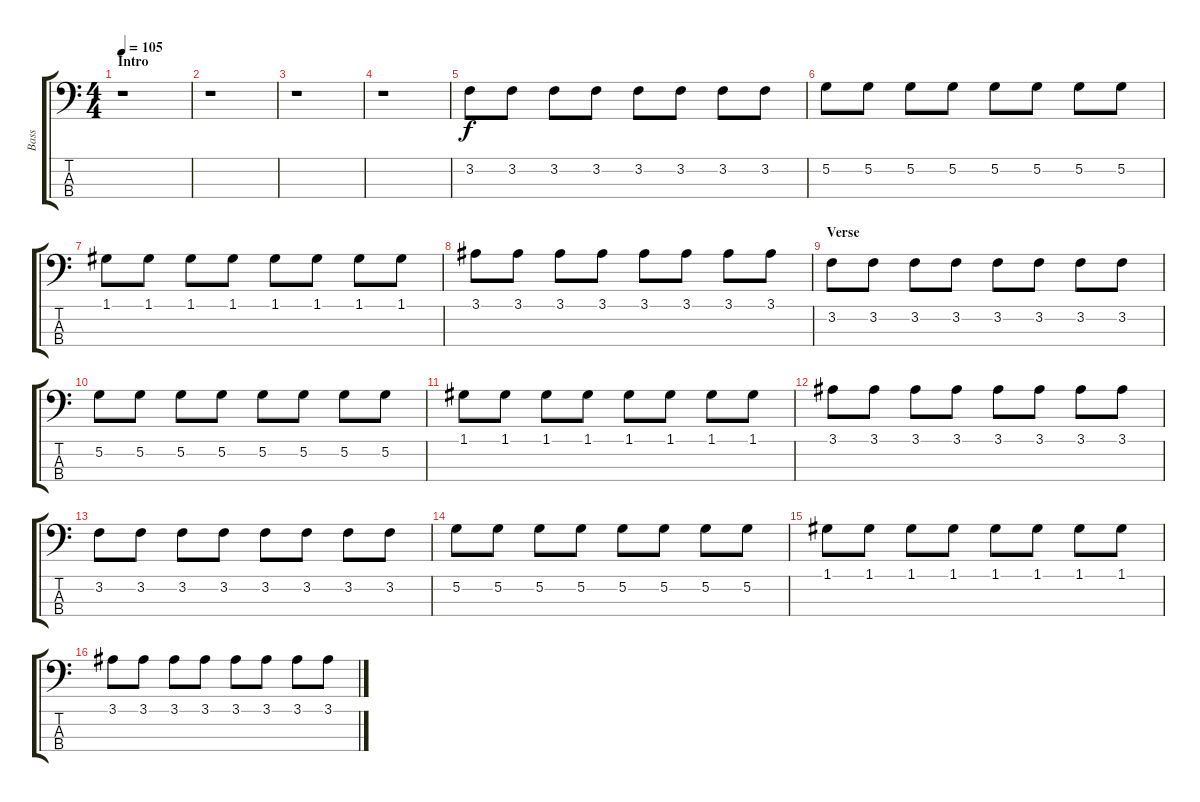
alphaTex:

\track ("Bass" "Bass") {instrument synthbass1}
\staff {score tabs}
\tuning (G2 D2 A1 E1) {hide}
\ts (4 4)
\section ("" "Intro")
\tempo 105
\clef f4
\ks c
r.1{dy f instrument synthbass1} |
r.1 |
r.1 |
r.1 |
3.2.8 3.2.8 3.2.8 3.2.8 3.2.8 3.2.8 3.2.8 3.2.8 |
5.2.8 5.2.8 5.2.8 5.2.8 5.2.8 5.2.8 5.2.8 5.2.8 |
1.1.8 1.1.8 1.1.8 1.1.8 1.1.8 1.1.8 1.1.8 1.1.8 |
3.1.8 3.1.8 3.1.8 3.1.8 3.1.8 3.1.8 3.1.8 3.1.8 |
\section ("" "Verse")
3.2.8 3.2.8 3.2.8 3.2.8 3.2.8 3.2.8 3.2.8 3.2.8 |
5.2.8 5.2.8 5.2.8 5.2.8 5.2.8 5.2.8 5.2.8 5.2.8 |
1.1.8 1.1.8 1.1.8 1.1.8 1.1.8 1.1.8 1.1.8 1.1.8 |
3.1.8 3.1.8 3.1.8 3.1.8 3.1.8 3.1.8 3.1.8 3.1.8 |
3.2.8 3.2.8 3.2.8 3.2.8 3.2.8 3.2.8 3.2.8 3.2.8 |
5.2.8 5.2.8 5.2.8 5.2.8 5.2.8 5.2.8 5.2.8 5.2.8 |
1.1.8 1.1.8 1.1.8 1.1.8 1.1.8 1.1.8 1.1.8 1.1.8 |
3.1.8 3.1.8 3.1.8 3.1.8 3.1.8 3.1.8 3.1.8 3.1.8
